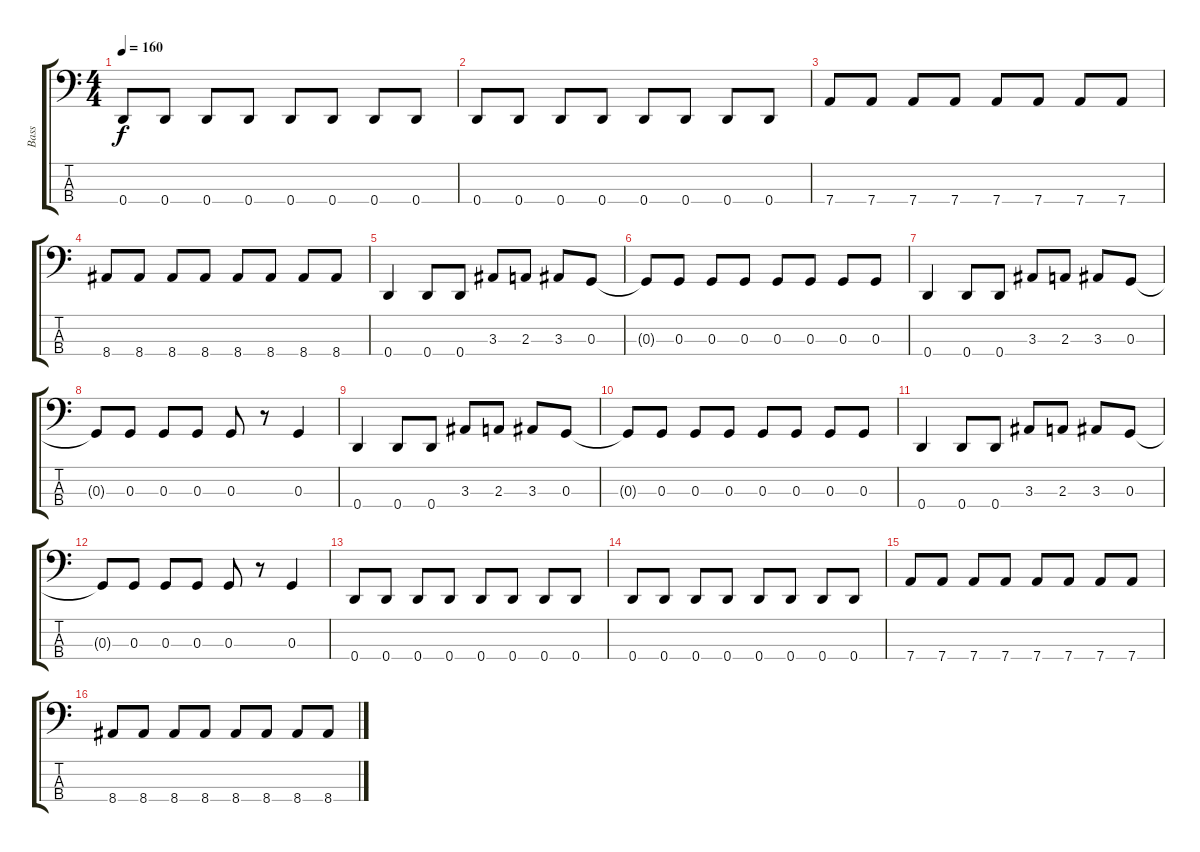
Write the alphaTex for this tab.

\track ("Bass" "Bass") {instrument electricbasspick}
\staff {score tabs}
\tuning (F2 C2 G1 D1) {hide}
\ts (4 4)
\tempo 160
\clef f4
\ks c
0.4.8{dy f} 0.4.8 0.4.8 0.4.8 0.4.8 0.4.8 0.4.8 0.4.8 |
0.4.8 0.4.8 0.4.8 0.4.8 0.4.8 0.4.8 0.4.8 0.4.8 |
7.4.8 7.4.8 7.4.8 7.4.8 7.4.8 7.4.8 7.4.8 7.4.8 |
8.4.8 8.4.8 8.4.8 8.4.8 8.4.8 8.4.8 8.4.8 8.4.8 |
0.4.4 0.4.8 0.4.8 3.3.8 2.3.8 3.3.8 0.3.8 |
0.3{t}.8 0.3.8 0.3.8 0.3.8 0.3.8 0.3.8 0.3.8 0.3.8 |
0.4.4 0.4.8 0.4.8 3.3.8 2.3.8 3.3.8 0.3.8 |
0.3{t}.8 0.3.8 0.3.8 0.3.8 0.3.8 r.8 0.3.4 |
0.4.4 0.4.8 0.4.8 3.3.8 2.3.8 3.3.8 0.3.8 |
0.3{t}.8 0.3.8 0.3.8 0.3.8 0.3.8 0.3.8 0.3.8 0.3.8 |
0.4.4 0.4.8 0.4.8 3.3.8 2.3.8 3.3.8 0.3.8 |
0.3{t}.8 0.3.8 0.3.8 0.3.8 0.3.8 r.8 0.3.4 |
0.4.8 0.4.8 0.4.8 0.4.8 0.4.8 0.4.8 0.4.8 0.4.8 |
0.4.8 0.4.8 0.4.8 0.4.8 0.4.8 0.4.8 0.4.8 0.4.8 |
7.4.8 7.4.8 7.4.8 7.4.8 7.4.8 7.4.8 7.4.8 7.4.8 |
8.4.8 8.4.8 8.4.8 8.4.8 8.4.8 8.4.8 8.4.8 8.4.8
